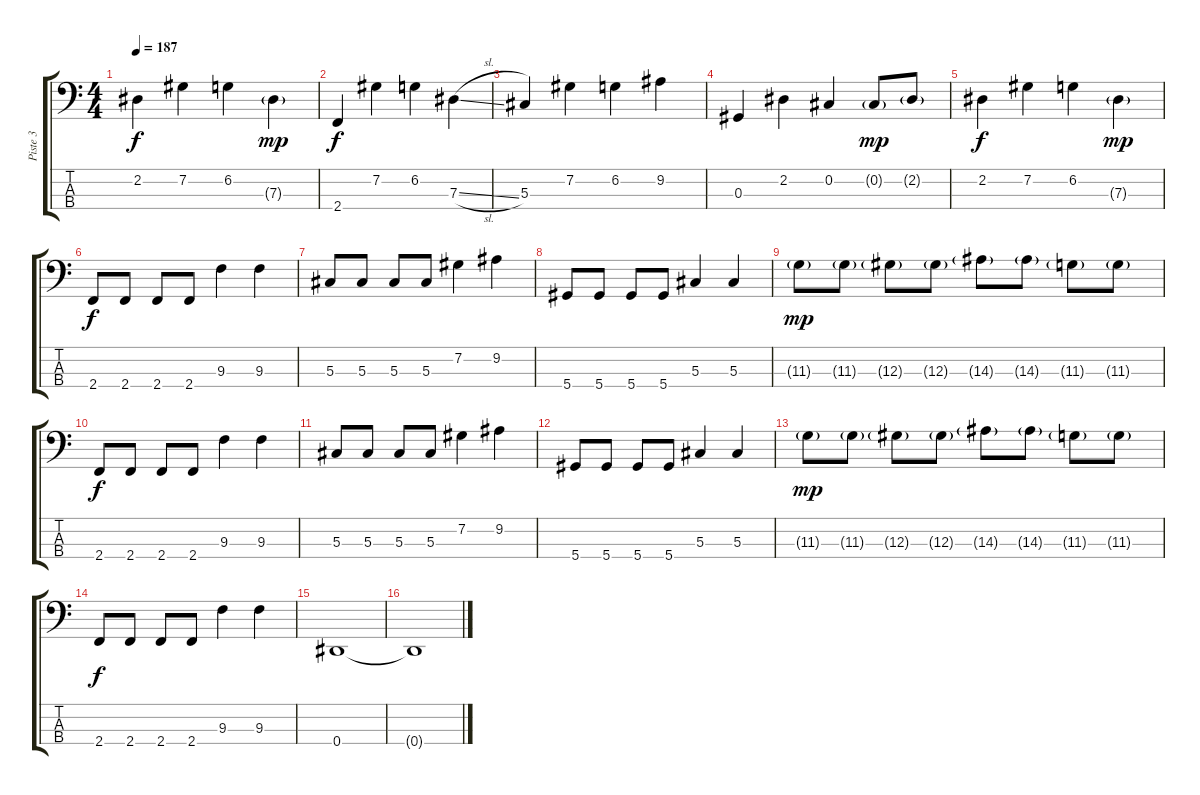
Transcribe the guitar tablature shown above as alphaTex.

\track ("Piste 3" "Piste 3") {instrument electricbassfinger}
\staff {score tabs}
\tuning (Gb2 Db2 Ab1 Eb1) {hide}
\ts (4 4)
\tempo 187
\clef f4
\ks c
2.2.4{dy f} 7.2.4 6.2.4 7.3{g}.4{dy mp} |
2.4.4{dy f} 7.2.4 6.2.4 7.3{sl}.4 |
5.3.4 7.2.4 6.2.4 9.2.4 |
0.3.4 2.2.4 0.2.4 0.2{g}.8{dy mp} 2.2{g}.8 |
2.2.4{dy f} 7.2.4 6.2.4 7.3{g}.4{dy mp} |
2.4.8{dy f} 2.4.8 2.4.8 2.4.8 9.3.4 9.3.4 |
5.3.8 5.3.8 5.3.8 5.3.8 7.2.4 9.2.4 |
5.4.8 5.4.8 5.4.8 5.4.8 5.3.4 5.3.4 |
11.3{g}.8{dy mp} 11.3{g}.8 12.3{g}.8 12.3{g}.8 14.3{g}.8 14.3{g}.8 11.3{g}.8 11.3{g}.8 |
2.4.8{dy f} 2.4.8 2.4.8 2.4.8 9.3.4 9.3.4 |
5.3.8 5.3.8 5.3.8 5.3.8 7.2.4 9.2.4 |
5.4.8 5.4.8 5.4.8 5.4.8 5.3.4 5.3.4 |
11.3{g}.8{dy mp} 11.3{g}.8 12.3{g}.8 12.3{g}.8 14.3{g}.8 14.3{g}.8 11.3{g}.8 11.3{g}.8 |
2.4.8{dy f} 2.4.8 2.4.8 2.4.8 9.3.4 9.3.4 |
0.4.1 |
0.4{t}.1
